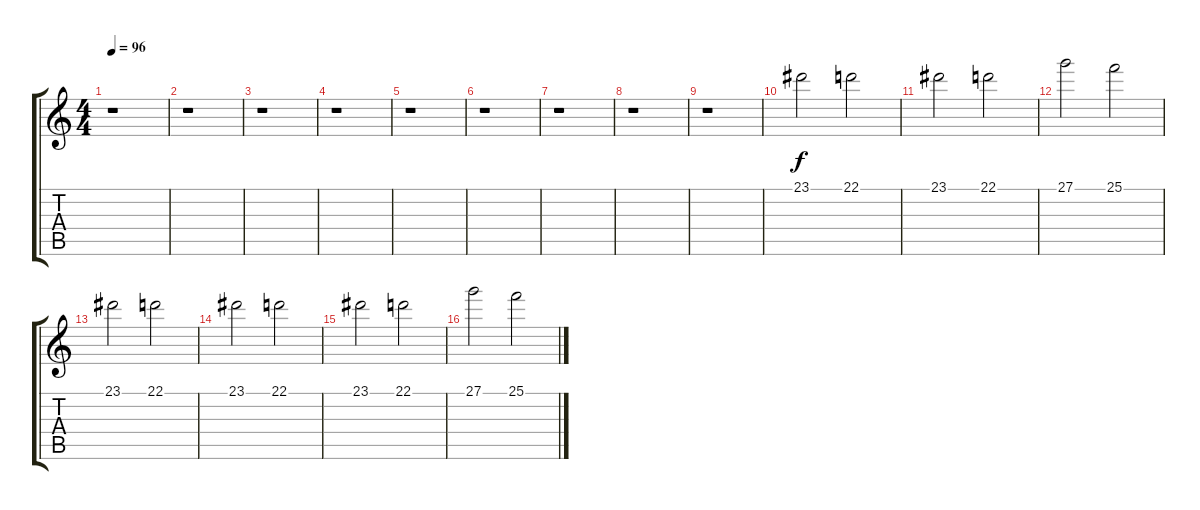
\track "" {instrument clavinet}
\staff {score tabs}
\tuning (E4 B3 G3 D3 A2 E2) {hide}
\ts (4 4)
\tempo 96
\clef g2
\ks c
r.1{dy f} |
r.1 |
r.1 |
r.1 |
r.1 |
r.1 |
r.1 |
r.1 |
r.1 |
23.1.2 22.1.2 |
23.1.2 22.1.2 |
27.1.2 25.1.2 |
23.1.2 22.1.2 |
23.1.2 22.1.2 |
23.1.2 22.1.2 |
27.1.2 25.1.2
